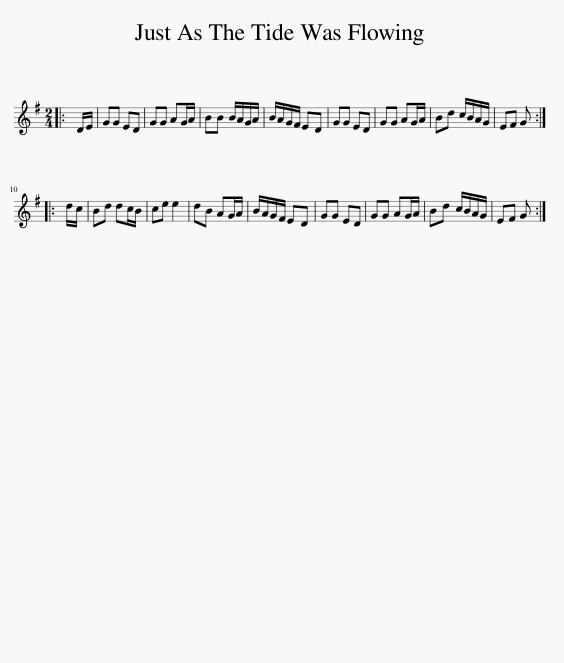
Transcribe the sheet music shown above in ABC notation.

X:1
L:1/8
M:2/4
I:linebreak $
K:G
V:1 treble
V:1
|: D/E/ | GG ED | GG AG/A/ | BB B/A/G/A/ | B/A/G/F/ ED | %5
 GG ED | GG AG/A/ | Bd c/B/A/G/ | EF G ::$ d/c/ | %10
 Bd dc/B/ | ce e2 | dB AG/A/ | B/A/G/F/ ED | GG ED | %15
 GG AG/A/ | Bd c/B/A/G/ | EF G :| %18
